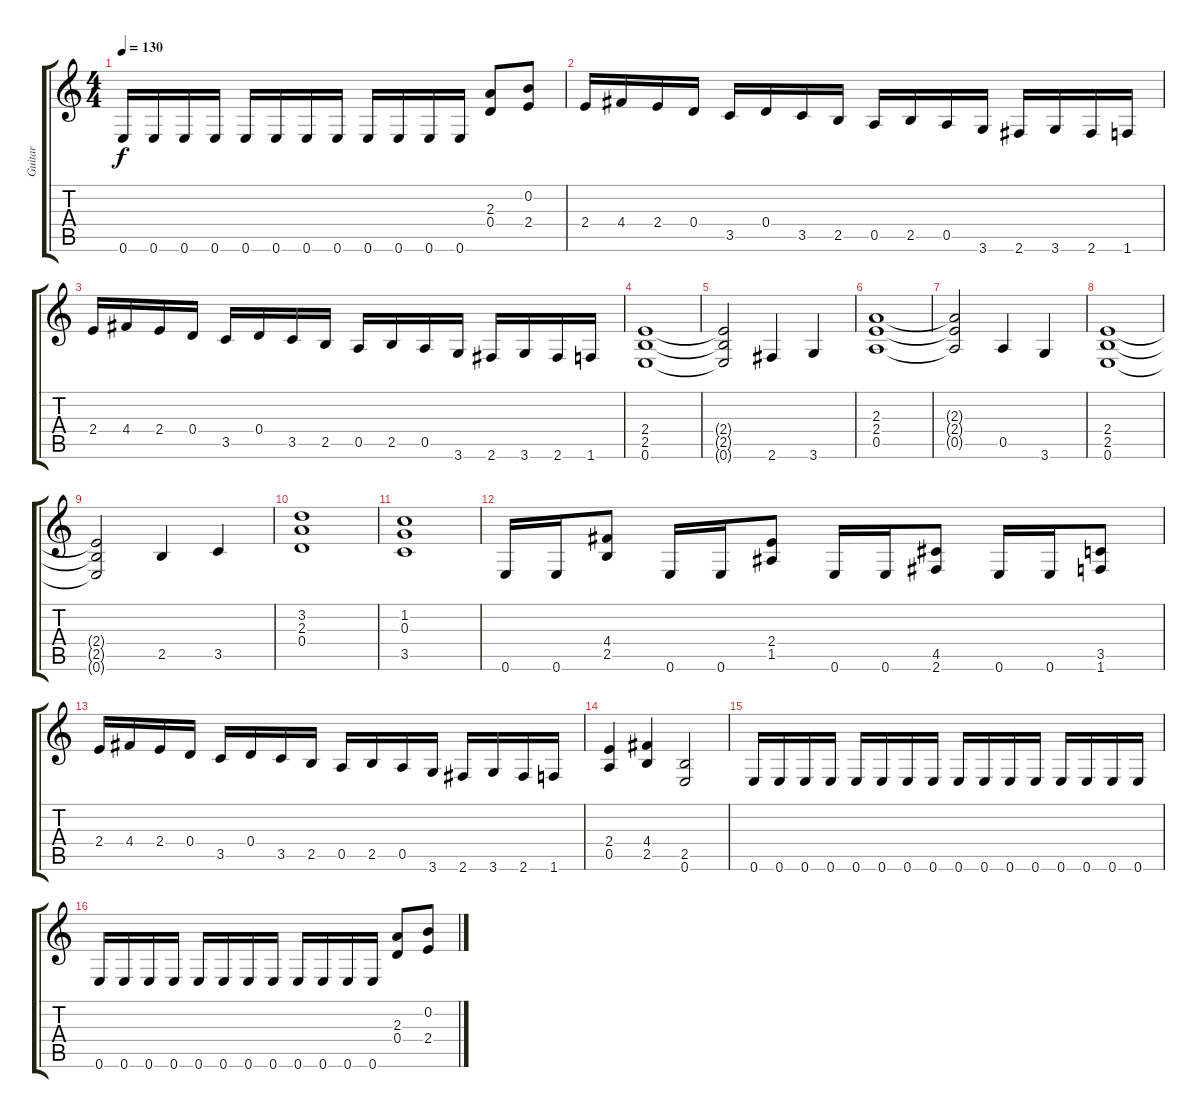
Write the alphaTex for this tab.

\track ("Guitar" "Guitar") {instrument distortionguitar}
\staff {score tabs}
\tuning (E4 B3 G3 D3 A2 E2) {hide}
\ts (4 4)
\tempo 130
\clef g2
\ks c
0.6.16{dy f} 0.6.16 0.6.16 0.6.16 0.6.16 0.6.16 0.6.16 0.6.16 0.6.16 0.6.16 0.6.16 0.6.16 (2.3 0.4).8 (0.2 2.4).8 |
2.4.16 4.4.16 2.4.16 0.4.16 3.5.16 0.4.16 3.5.16 2.5.16 0.5.16 2.5.16 0.5.16 3.6.16 2.6.16 3.6.16 2.6.16 1.6.16 |
2.4.16 4.4.16 2.4.16 0.4.16 3.5.16 0.4.16 3.5.16 2.5.16 0.5.16 2.5.16 0.5.16 3.6.16 2.6.16 3.6.16 2.6.16 1.6.16 |
(2.4 2.5 0.6).1 |
(2.4{t} 2.5{t} 0.6{t}).2 2.6.4 3.6.4 |
(2.3 2.4 0.5).1 |
(2.3{t} 2.4{t} 0.5{t}).2 0.5.4 3.6.4 |
(2.4 2.5 0.6).1 |
(2.4{t} 2.5{t} 0.6{t}).2 2.5.4 3.5.4 |
(3.2 2.3 0.4).1 |
(1.2 0.3 3.5).1 |
0.6.16 0.6.16 (4.4 2.5).8 0.6.16 0.6.16 (2.4 1.5).8 0.6.16 0.6.16 (4.5 2.6).8 0.6.16 0.6.16 (3.5 1.6).8 |
2.4.16 4.4.16 2.4.16 0.4.16 3.5.16 0.4.16 3.5.16 2.5.16 0.5.16 2.5.16 0.5.16 3.6.16 2.6.16 3.6.16 2.6.16 1.6.16 |
(2.4 0.5).4 (4.4 2.5).4 (2.5 0.6).2 |
0.6.16 0.6.16 0.6.16 0.6.16 0.6.16 0.6.16 0.6.16 0.6.16 0.6.16 0.6.16 0.6.16 0.6.16 0.6.16 0.6.16 0.6.16 0.6.16 |
0.6.16 0.6.16 0.6.16 0.6.16 0.6.16 0.6.16 0.6.16 0.6.16 0.6.16 0.6.16 0.6.16 0.6.16 (2.3 0.4).8 (0.2 2.4).8
